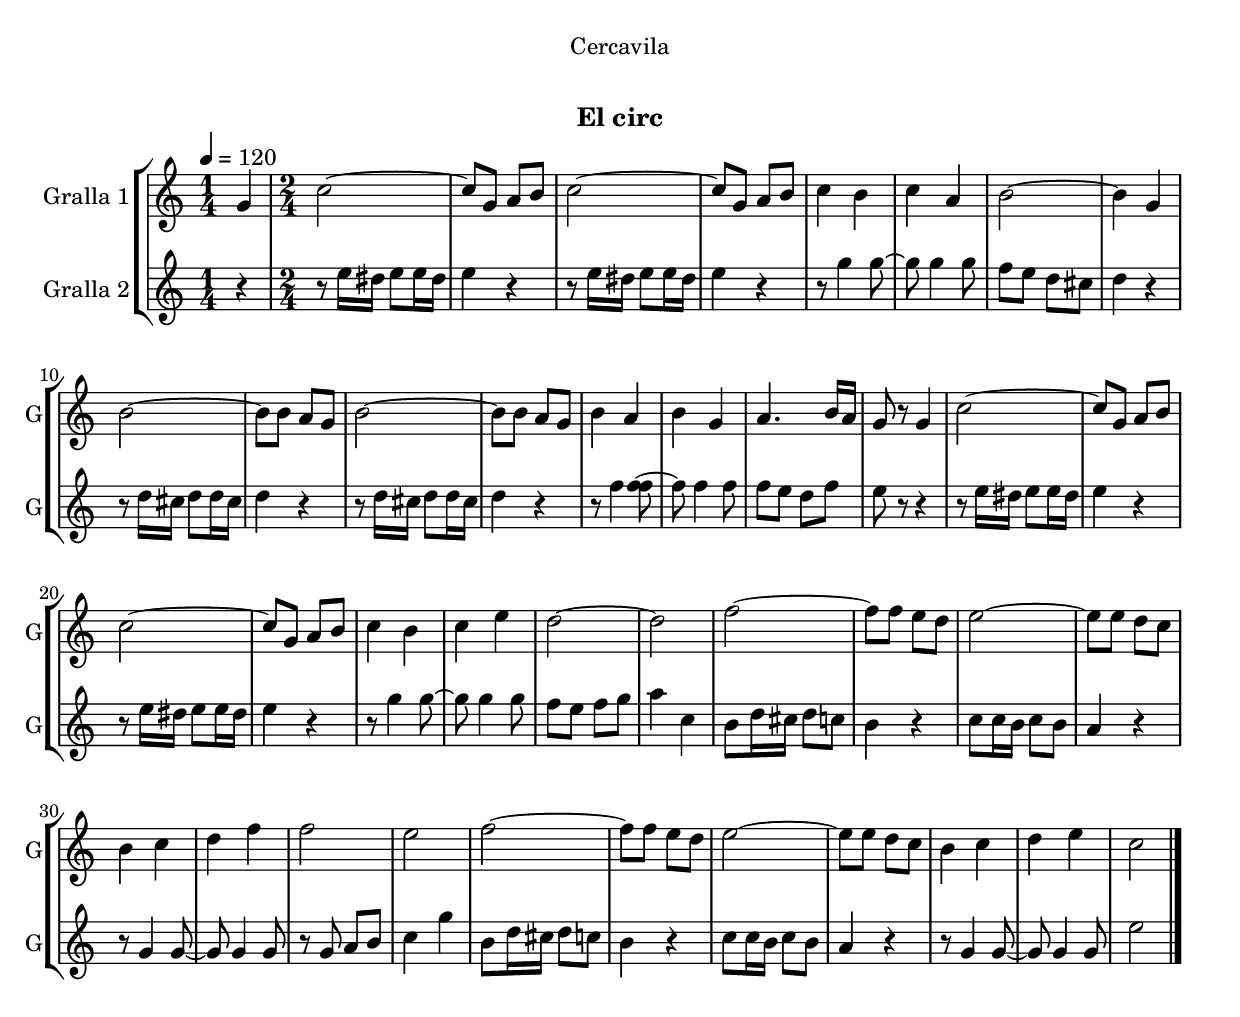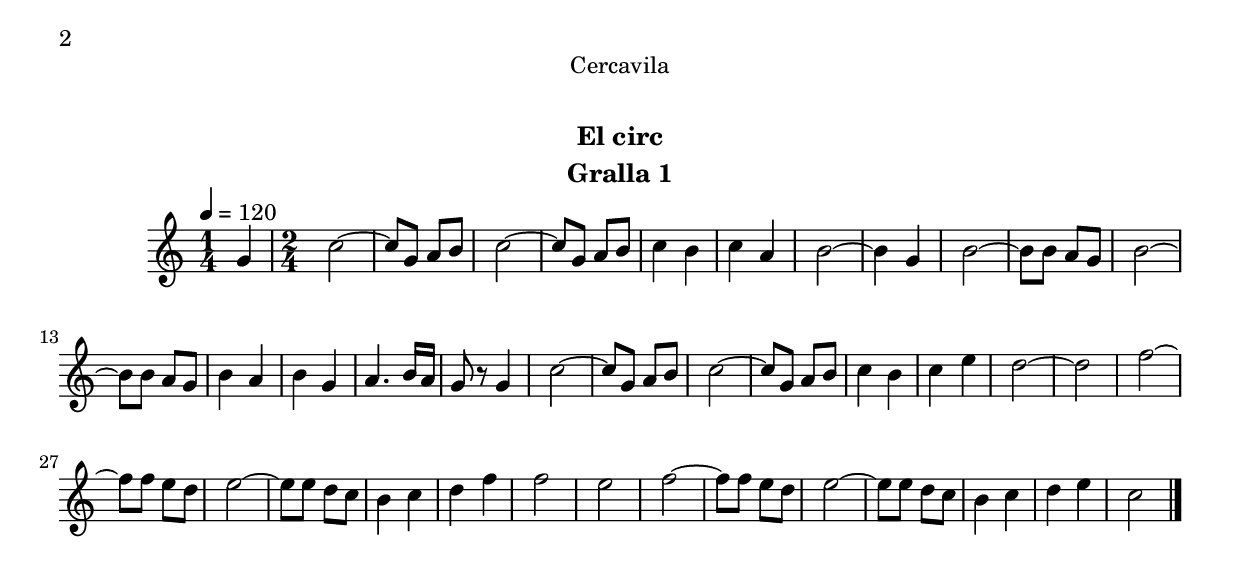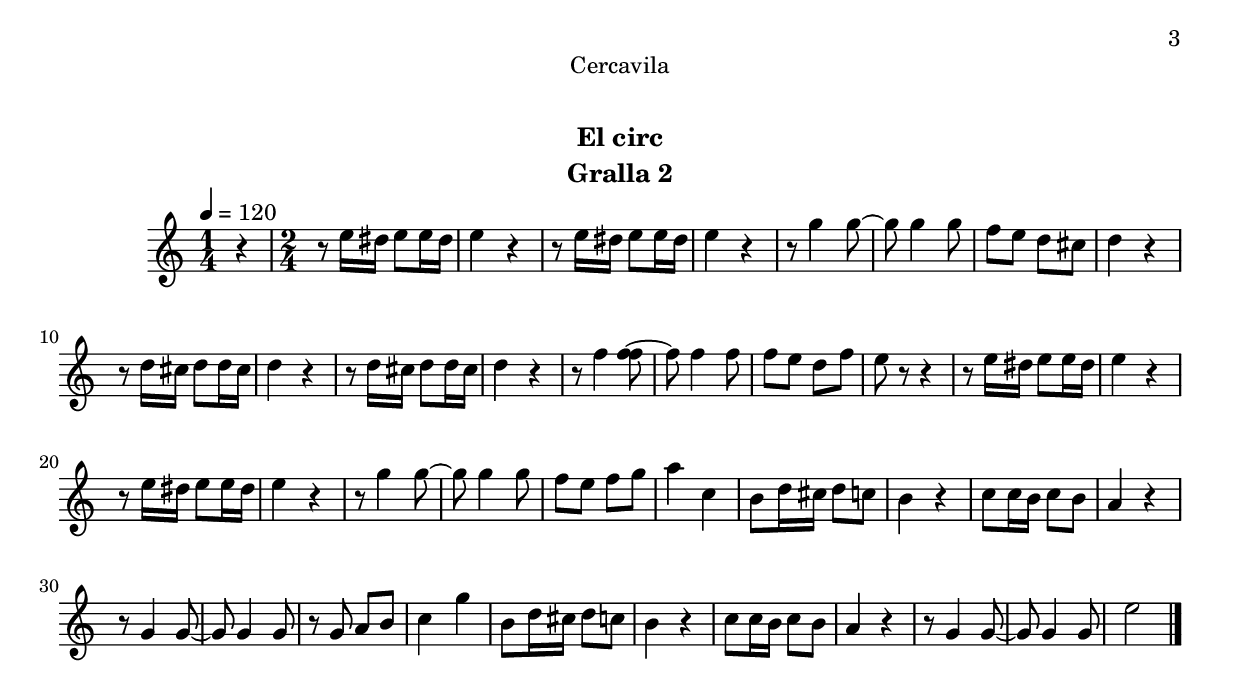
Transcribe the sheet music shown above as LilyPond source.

\version "2.22.1"

\header {
  dedication="Cercavila"
  title="     "
  subtitle="El circ"
  subsubtitle=""
  poet=""
  meter=""
  piece=""
  composer=""
  arranger=""
  opus=""
  instrument=""
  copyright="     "
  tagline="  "
}

liniaroAa =
\relative g'
{
  \tempo 4=120
  \clef treble
  \key c \major
  \time 1/4
  g4  |
  \time 2/4   c2 ~  |
  c8 g a b  |
  c2 ~  |
  %05
  c8 g a b  |
  c4 b  |
  c4 a  |
  b2 ~  |
  b4 g  |
  %10
  b2 ~  |
  b8 b a g  |
  b2 ~  |
  b8 b a g  |
  b4 a  |
  %15
  b4 g  |
  a4. b16 a  |
  g8 r g4  |
  c2 ~  |
  c8 g a b  |
  %20
  c2 ~  |
  c8 g a b  |
  c4 b  |
  c4 e  |
  d2 ~  |
  %25
  d2  |
  f2 ~  |
  f8 f e d  |
  e2 ~  |
  e8 e d c  |
  %30
  b4 c  |
  d4 f  |
  f2  |
  e2  |
  f2 ~  |
  %35
  f8 f e d  |
  e2 ~  |
  e8 e d c  |
  b4 c  |
  d4 e  |
  %40
  c2  \bar "|."
}

liniaroAb =
\relative e''
{
  \tempo 4=120
  \clef treble
  \key c \major
  \time 1/4
  r4  |
  \time 2/4   r8 e16 dis e8 e16 dis  |
  e4 r  |
  r8 e16 dis e8 e16 dis  |
  %05
  e4 r  |
  r8 g4 g8 ~  |
  g8 g4 g8  |
  f8 e d cis  |
  d4 r  |
  %10
  r8 d16 cis d8 d16 cis  |
  d4 r  |
  r8 d16 cis d8 d16 cis  |
  d4 r  |
  r8 f4 <f f>8 ~  |
  %15
  f8 f4 f8  |
  f8 e d f  |
  e8 r r4  |
  r8 e16 dis e8 e16 dis  |
  e4 r  |
  %20
  r8 e16 dis e8 e16 dis  |
  e4 r  |
  r8 g4 g8 ~  |
  g8 g4 g8  |
  f8 e f g  |
  %25
  a4 c,  |
  b8 d16 cis d8 c  |
  b4 r  |
  c8 c16 b c8 b  |
  a4 r  |
  %30
  r8 g4 g8 ~  |
  g8 g4 g8  |
  r8 g a b  |
  c4 g'  |
  b,8 d16 cis d8 c  |
  %35
  b4 r  |
  c8 c16 b c8 b  |
  a4 r  |
  r8 g4 g8 ~  |
  g8 g4 g8  |
  %40
  e'2  \bar "|."
}

\bookpart {
  \score {
    \new StaffGroup {
      \override Score.RehearsalMark #'self-alignment-X = #LEFT
      <<
        \new Staff \with {instrumentName = #"Gralla 1" shortInstrumentName = #"G"} \liniaroAa
        \new Staff \with {instrumentName = #"Gralla 2" shortInstrumentName = #"G"} \liniaroAb
      >>
    }
    \layout {}
  }
  \score { \unfoldRepeats
    \new StaffGroup {
      \override Score.RehearsalMark #'self-alignment-X = #LEFT
      <<
        \new Staff \with {instrumentName = #"Gralla 1" shortInstrumentName = #"G"} \liniaroAa
        \new Staff \with {instrumentName = #"Gralla 2" shortInstrumentName = #"G"} \liniaroAb
      >>
    }
    \midi {}
  }
}

\bookpart {
  \header {instrument="Gralla 1"}
  \score {
    \new StaffGroup {
      \override Score.RehearsalMark #'self-alignment-X = #LEFT
      <<
        \new Staff \liniaroAa
      >>
    }
    \layout {}
  }
  \score { \unfoldRepeats
    \new StaffGroup {
      \override Score.RehearsalMark #'self-alignment-X = #LEFT
      <<
        \new Staff \liniaroAa
      >>
    }
    \midi {}
  }
}

\bookpart {
  \header {instrument="Gralla 2"}
  \score {
    \new StaffGroup {
      \override Score.RehearsalMark #'self-alignment-X = #LEFT
      <<
        \new Staff \liniaroAb
      >>
    }
    \layout {}
  }
  \score { \unfoldRepeats
    \new StaffGroup {
      \override Score.RehearsalMark #'self-alignment-X = #LEFT
      <<
        \new Staff \liniaroAb
      >>
    }
    \midi {}
  }
}

